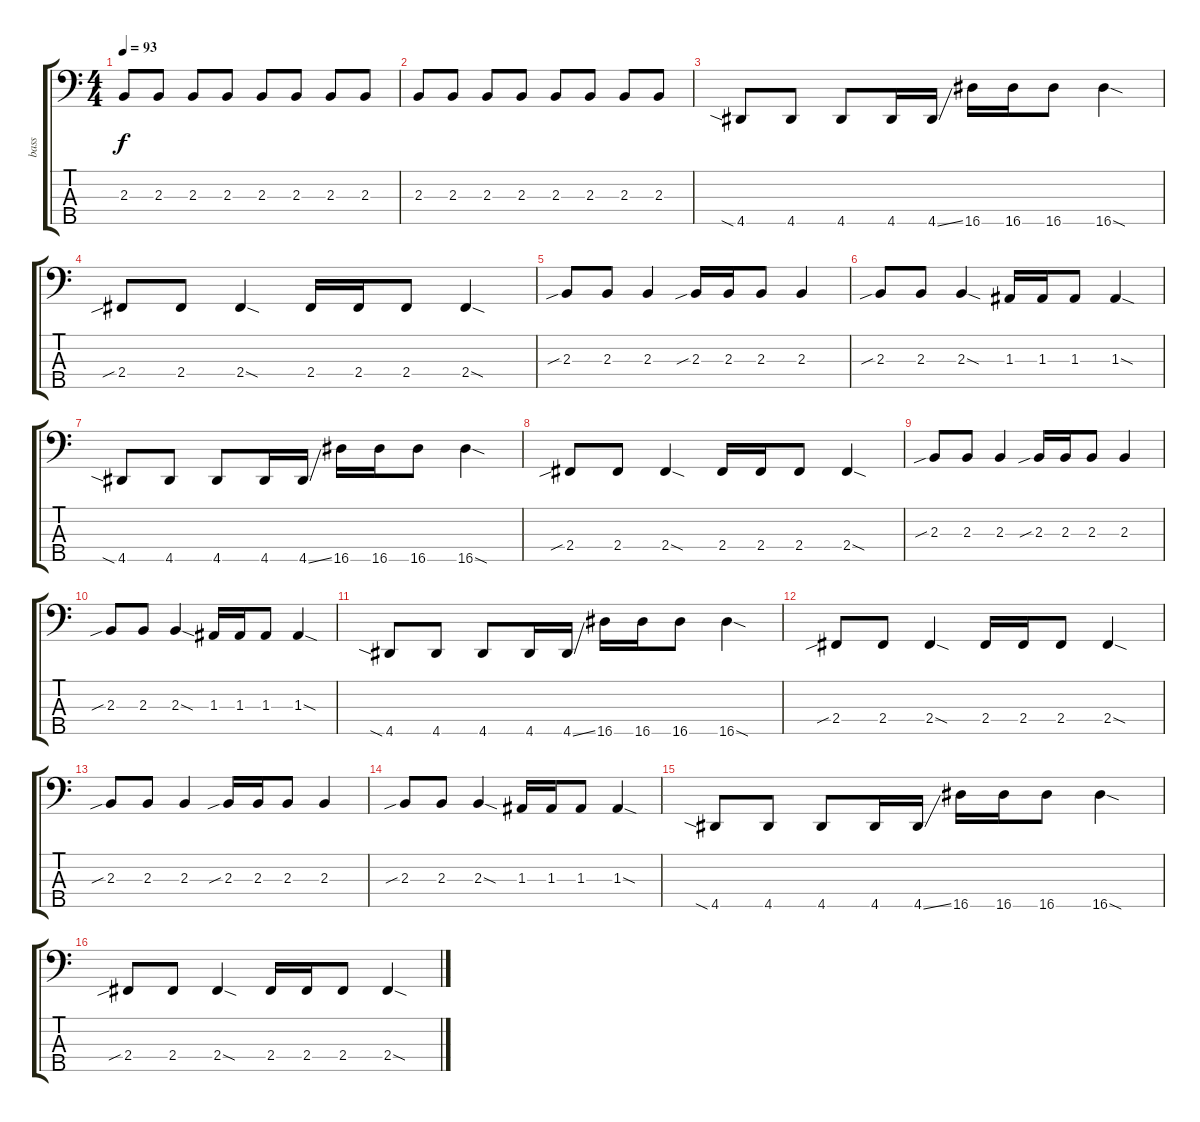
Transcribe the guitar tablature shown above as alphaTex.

\track ("bass" "bass") {instrument electricbassfinger}
\staff {score tabs}
\tuning (G2 D2 A1 E1 B0) {hide}
\ts (4 4)
\tempo 93
\clef f4
\ks c
2.3.8{dy f} 2.3.8 2.3.8 2.3.8 2.3.8 2.3.8 2.3.8 2.3.8 |
2.3.8 2.3.8 2.3.8 2.3.8 2.3.8 2.3.8 2.3.8 2.3.8 |
4.5{sia}.8 4.5.8 4.5.8 4.5.16 4.5{ss}.16 16.5.16 16.5.16 16.5.8 16.5{sod}.4 |
2.4{sib}.8 2.4.8 2.4{sod}.4 2.4.16 2.4.16 2.4.8 2.4{sod}.4 |
2.3{sib}.8 2.3.8 2.3.4 2.3{sib}.16 2.3.16 2.3.8 2.3.4 |
2.3{sib}.8 2.3.8 2.3{sod}.4 1.3.16 1.3.16 1.3.8 1.3{sod}.4 |
4.5{sia}.8 4.5.8 4.5.8 4.5.16 4.5{ss}.16 16.5.16 16.5.16 16.5.8 16.5{sod}.4 |
2.4{sib}.8 2.4.8 2.4{sod}.4 2.4.16 2.4.16 2.4.8 2.4{sod}.4 |
2.3{sib}.8 2.3.8 2.3.4 2.3{sib}.16 2.3.16 2.3.8 2.3.4 |
2.3{sib}.8 2.3.8 2.3{sod}.4 1.3.16 1.3.16 1.3.8 1.3{sod}.4 |
4.5{sia}.8 4.5.8 4.5.8 4.5.16 4.5{ss}.16 16.5.16 16.5.16 16.5.8 16.5{sod}.4 |
2.4{sib}.8 2.4.8 2.4{sod}.4 2.4.16 2.4.16 2.4.8 2.4{sod}.4 |
2.3{sib}.8 2.3.8 2.3.4 2.3{sib}.16 2.3.16 2.3.8 2.3.4 |
2.3{sib}.8 2.3.8 2.3{sod}.4 1.3.16 1.3.16 1.3.8 1.3{sod}.4 |
4.5{sia}.8 4.5.8 4.5.8 4.5.16 4.5{ss}.16 16.5.16 16.5.16 16.5.8 16.5{sod}.4 |
2.4{sib}.8 2.4.8 2.4{sod}.4 2.4.16 2.4.16 2.4.8 2.4{sod}.4
